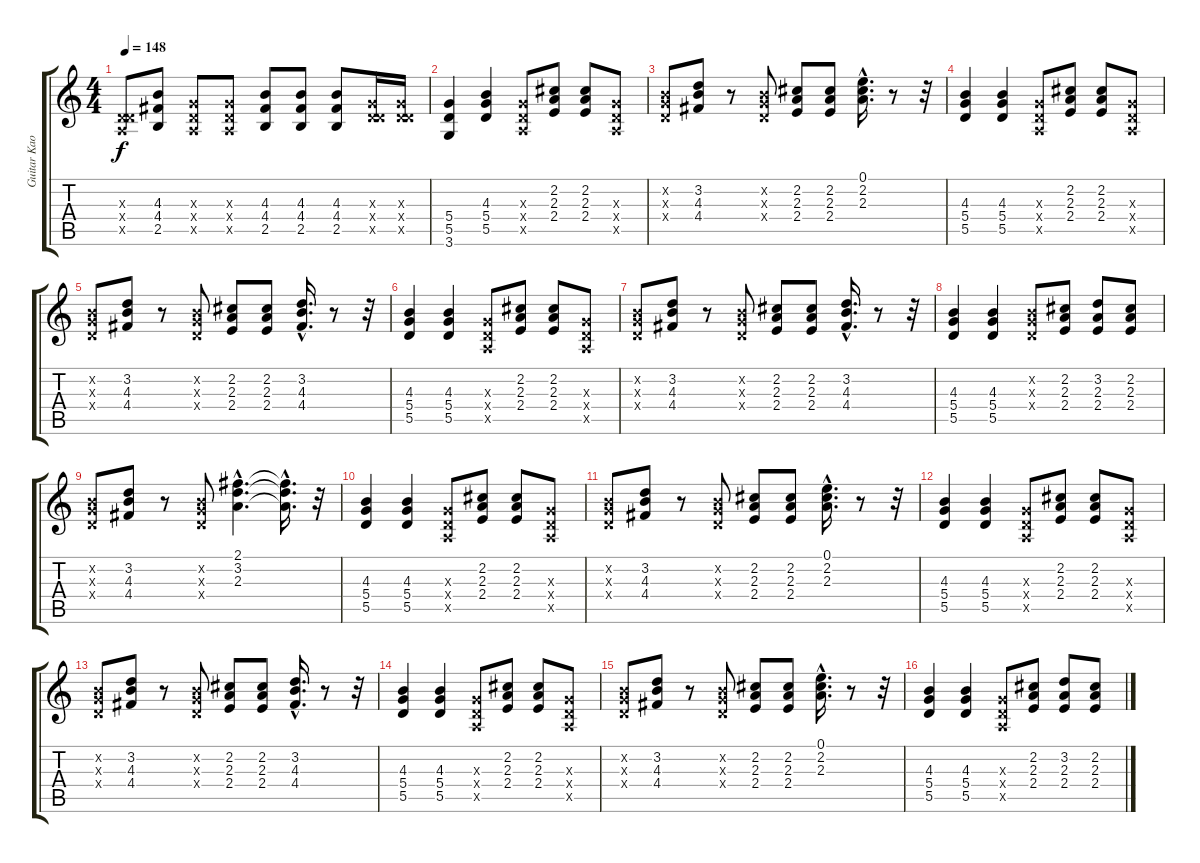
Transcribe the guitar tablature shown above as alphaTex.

\track ("Guitar Kaoru" "Guitar Kao") {instrument distortionguitar}
\staff {score tabs}
\tuning (E4 B3 G3 D3 A2 E2) {hide}
\ts (4 4)
\tempo 148
\clef g2
\ks c
(-5.3{x} 0.4{x} 0.5{x}).8{dy f} (4.3 4.4 2.5).8 (0.3{x} 0.4{x} 0.5{x}).8 (0.3{x} 0.4{x} 0.5{x}).8 (4.3 4.4 2.5).8 (4.3 4.4 2.5).8 (4.3 4.4 2.5).8 (0.3{x} 0.4{x} 5.5{x}).16 (0.3{x} 0.4{x} 5.5{x}).16 |
(5.4 5.5 3.6).4 (4.3 5.4 5.5).4 (0.3{x} 0.4{x} 0.5{x}).8 (2.2 2.3 2.4).8 (2.2 2.3 2.4).8 (0.3{x} 0.4{x} 0.5{x}).8 |
(0.2{x} 0.3{x} 0.4{x}).8 (3.2 4.3 4.4).8 r.8 (0.2{x} 0.3{x} 0.4{x}).8 (2.2 2.3 2.4).8 (2.2 2.3 2.4).8 (0.1{hac} 2.2{hac} 2.3{hac}).16{d} r.8 r.32 |
(4.3 5.4 5.5).4 (4.3 5.4 5.5).4 (0.3{x} 0.4{x} 0.5{x}).8 (2.2 2.3 2.4).8 (2.2 2.3 2.4).8 (0.3{x} 0.4{x} 0.5{x}).8 |
(0.2{x} 0.3{x} 0.4{x}).8 (3.2 4.3 4.4).8 r.8 (0.2{x} 0.3{x} 0.4{x}).8 (2.2 2.3 2.4).8 (2.2 2.3 2.4).8 (3.2{hac} 4.3{hac} 4.4{hac}).16{d} r.8 r.32 |
(4.3 5.4 5.5).4 (4.3 5.4 5.5).4 (0.3{x} 0.4{x} 0.5{x}).8 (2.2 2.3 2.4).8 (2.2 2.3 2.4).8 (0.3{x} 0.4{x} 0.5{x}).8 |
(0.2{x} 0.3{x} 0.4{x}).8 (3.2 4.3 4.4).8 r.8 (0.2{x} 0.3{x} 0.4{x}).8 (2.2 2.3 2.4).8 (2.2 2.3 2.4).8 (3.2{hac} 4.3{hac} 4.4{hac}).16{d} r.8 r.32 |
(4.3 5.4 5.5).4 (4.3 5.4 5.5).4 (0.2{x} 0.3{x} 0.4{x}).8 (2.2 2.3 2.4).8 (3.2 2.3 2.4).8 (2.2 2.3 2.4).8 |
(0.2{x} 0.3{x} 0.4{x}).8 (3.2 4.3 4.4).8 r.8 (0.2{x} 0.3{x} 0.4{x}).8 (2.1{hac} 3.2{hac} 2.3{hac}).4{d} (2.1{hac t} 3.2{hac t} 2.3{hac t}).16{d} r.32 |
(4.3 5.4 5.5).4 (4.3 5.4 5.5).4 (0.3{x} 0.4{x} 0.5{x}).8 (2.2 2.3 2.4).8 (2.2 2.3 2.4).8 (0.3{x} 0.4{x} 0.5{x}).8 |
(0.2{x} 0.3{x} 0.4{x}).8 (3.2 4.3 4.4).8 r.8 (0.2{x} 0.3{x} 0.4{x}).8 (2.2 2.3 2.4).8 (2.2 2.3 2.4).8 (0.1{hac} 2.2{hac} 2.3{hac}).16{d} r.8 r.32 |
(4.3 5.4 5.5).4 (4.3 5.4 5.5).4 (0.3{x} 0.4{x} 0.5{x}).8 (2.2 2.3 2.4).8 (2.2 2.3 2.4).8 (0.3{x} 0.4{x} 0.5{x}).8 |
(0.2{x} 0.3{x} 0.4{x}).8 (3.2 4.3 4.4).8 r.8 (0.2{x} 0.3{x} 0.4{x}).8 (2.2 2.3 2.4).8 (2.2 2.3 2.4).8 (3.2{hac} 4.3{hac} 4.4{hac}).16{d} r.8 r.32 |
(4.3 5.4 5.5).4 (4.3 5.4 5.5).4 (0.3{x} 0.4{x} 0.5{x}).8 (2.2 2.3 2.4).8 (2.2 2.3 2.4).8 (0.3{x} 0.4{x} 0.5{x}).8 |
(0.2{x} 0.3{x} 0.4{x}).8 (3.2 4.3 4.4).8 r.8 (0.2{x} 0.3{x} 0.4{x}).8 (2.2 2.3 2.4).8 (2.2 2.3 2.4).8 (0.1{hac} 2.2{hac} 2.3{hac}).16{d} r.8 r.32 |
(4.3 5.4 5.5).4 (4.3 5.4 5.5).4 (0.3{x} 0.4{x} 0.5{x}).8 (2.2 2.3 2.4).8 (3.2 2.3 2.4).8 (2.2 2.3 2.4).8
